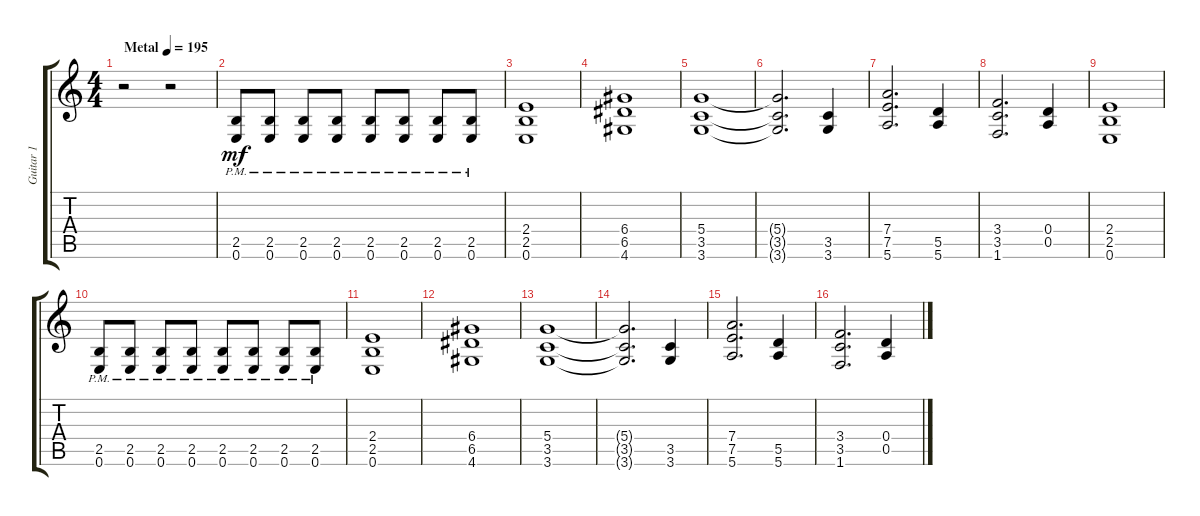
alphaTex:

\track ("Guitar 1" "Guitar 1") {instrument distortionguitar}
\staff {score tabs}
\tuning (E4 B3 G3 D3 A2 E2) {hide}
\ts (4 4)
\tempo (195 "Metal")
\clef g2
\ks c
r.2{dy mf volume 3 instrument distortionguitar} r.2{volume 7} |
(2.5{pm} 0.6).8 (2.5{pm} 0.6).8 (2.5{pm} 0.6).8 (2.5{pm} 0.6).8 (2.5{pm} 0.6).8 (2.5{pm} 0.6).8 (2.5{pm} 0.6).8 (2.5{pm} 0.6).8 |
(2.4 2.5 0.6).1 |
(6.4 6.5 4.6).1 |
(5.4 3.5 3.6).1 |
(5.4{t} 3.5{t} 3.6{t}).2{d} (3.5 3.6).4 |
(7.4 7.5 5.6).2{d} (5.5 5.6).4 |
(3.4 3.5 1.6).2{d volume 13} (0.4 0.5).4 |
(2.4 2.5 0.6).1 |
(2.5{pm} 0.6{pm}).8 (2.5{pm} 0.6{pm}).8 (2.5{pm} 0.6{pm}).8 (2.5{pm} 0.6{pm}).8 (2.5{pm} 0.6{pm}).8 (2.5{pm} 0.6{pm}).8 (2.5{pm} 0.6{pm}).8 (2.5{pm} 0.6{pm}).8 |
(2.4 2.5 0.6).1 |
(6.4 6.5 4.6).1 |
(5.4 3.5 3.6).1 |
(5.4{t} 3.5{t} 3.6{t}).2{d} (3.5 3.6).4 |
(7.4 7.5 5.6).2{d} (5.5 5.6).4 |
(3.4 3.5 1.6).2{d} (0.4 0.5).4
